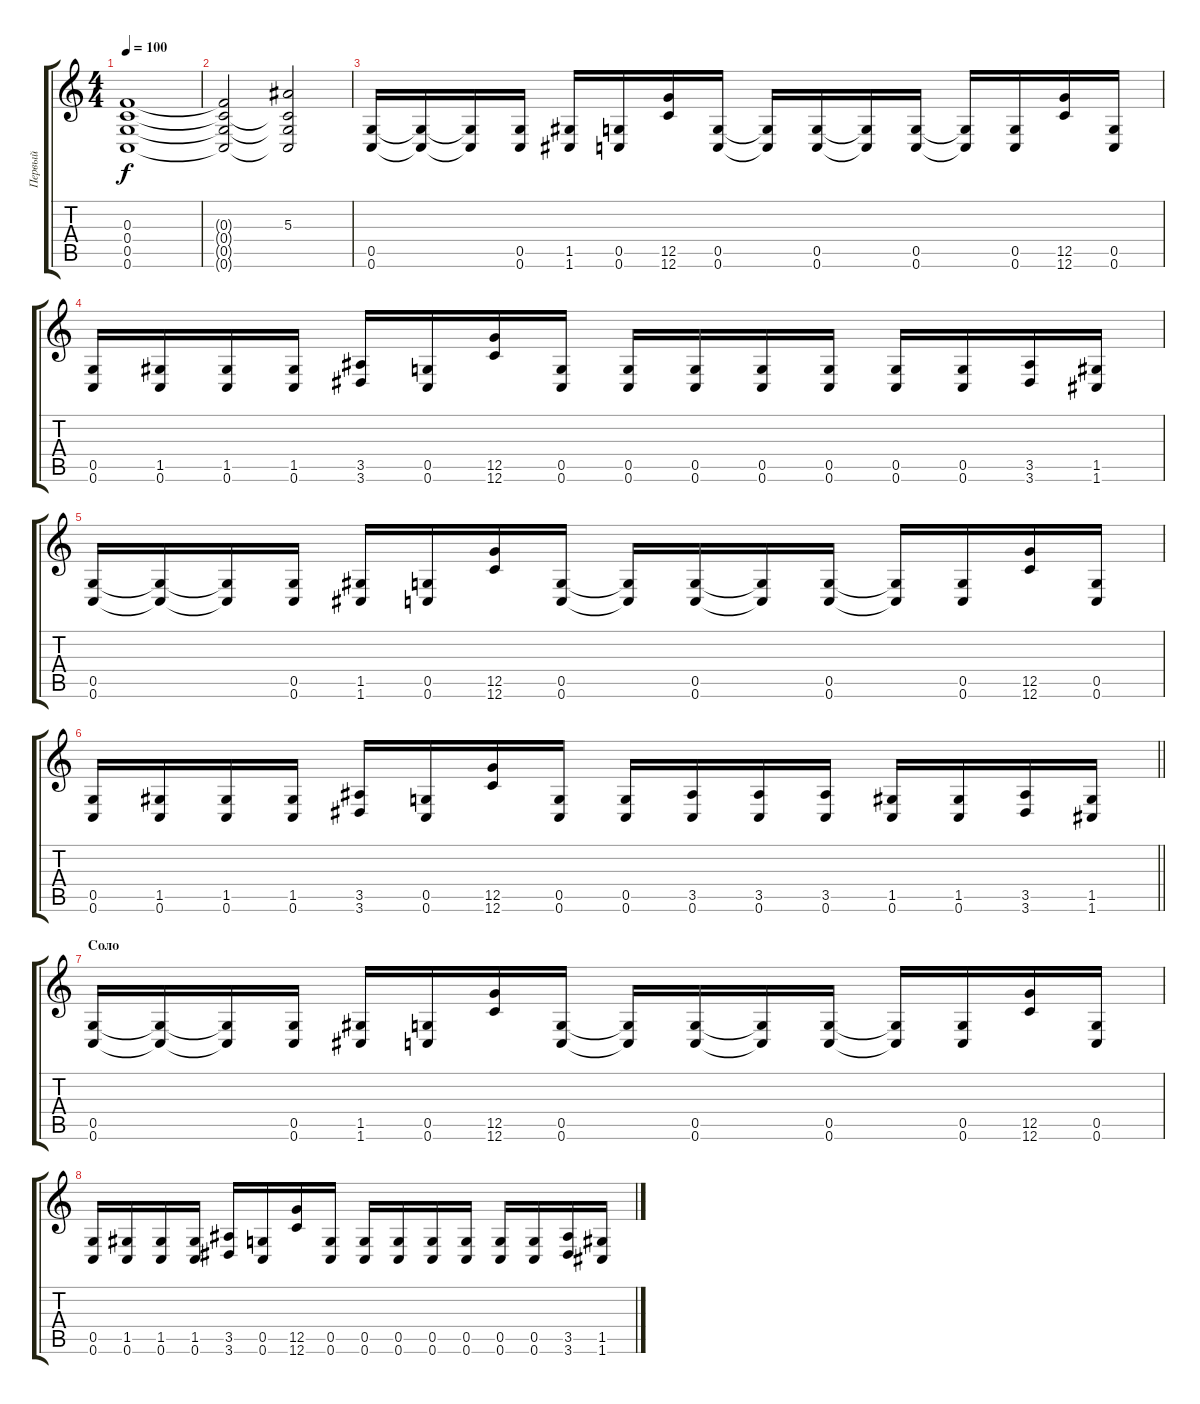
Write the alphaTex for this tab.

\track ("Первый" "Первый") {instrument distortionguitar}
\staff {score tabs}
\tuning (D4 A3 F3 C3 G2 C2) {hide}
\ts (4 4)
\tempo 100
\clef g2
\ks c
(0.3 0.4{t} 0.5{t} 0.6{t}).1{dy f} |
(0.3{t} 0.4{t} 0.5{t} 0.6{t}).2 (5.3 0.4{t} 0.5{t} 0.6{t}).2 |
(0.5 0.6).16 (0.5{t} 0.6{t}).16 (0.5{t} 0.6{t}).16 (0.5 0.6).16 (1.5 1.6).16 (0.5 0.6).16 (12.5 12.6).16 (0.5 0.6).16 (0.5{t} 0.6{t}).16 (0.5 0.6).16 (0.5{t} 0.6{t}).16 (0.5 0.6).16 (0.5{t} 0.6{t}).16 (0.5 0.6).16 (12.5 12.6).16 (0.5 0.6).16 |
(0.5 0.6).16 (1.5 0.6).16 (1.5 0.6).16 (1.5 0.6).16 (3.5 3.6).16 (0.5 0.6).16 (12.5 12.6).16 (0.5 0.6).16 (0.5 0.6).16 (0.5 0.6).16 (0.5 0.6).16 (0.5 0.6).16 (0.5 0.6).16 (0.5 0.6).16 (3.5 3.6).16 (1.5 1.6).16 |
(0.5 0.6).16 (0.5{t} 0.6{t}).16 (0.5{t} 0.6{t}).16 (0.5 0.6).16 (1.5 1.6).16 (0.5 0.6).16 (12.5 12.6).16 (0.5 0.6).16 (0.5{t} 0.6{t}).16 (0.5 0.6).16 (0.5{t} 0.6{t}).16 (0.5 0.6).16 (0.5{t} 0.6{t}).16 (0.5 0.6).16 (12.5 12.6).16 (0.5 0.6).16 |
\barLineRight lightlight
(0.5 0.6).16 (1.5 0.6).16 (1.5 0.6).16 (1.5 0.6).16 (3.5 3.6).16 (0.5 0.6).16 (12.5 12.6).16 (0.5 0.6).16 (0.5 0.6).16 (3.5 0.6).16 (3.5 0.6).16 (3.5 0.6).16 (1.5 0.6).16 (1.5 0.6).16 (3.5 3.6).16 (1.5 1.6).16 |
\section ("" "Соло")
(0.5 0.6).16 (0.5{t} 0.6{t}).16 (0.5{t} 0.6{t}).16 (0.5 0.6).16 (1.5 1.6).16 (0.5 0.6).16 (12.5 12.6).16 (0.5 0.6).16 (0.5{t} 0.6{t}).16 (0.5 0.6).16 (0.5{t} 0.6{t}).16 (0.5 0.6).16 (0.5{t} 0.6{t}).16 (0.5 0.6).16 (12.5 12.6).16 (0.5 0.6).16 |
(0.5 0.6).16 (1.5 0.6).16 (1.5 0.6).16 (1.5 0.6).16 (3.5 3.6).16 (0.5 0.6).16 (12.5 12.6).16 (0.5 0.6).16 (0.5 0.6).16 (0.5 0.6).16 (0.5 0.6).16 (0.5 0.6).16 (0.5 0.6).16 (0.5 0.6).16 (3.5 3.6).16 (1.5 1.6).16
